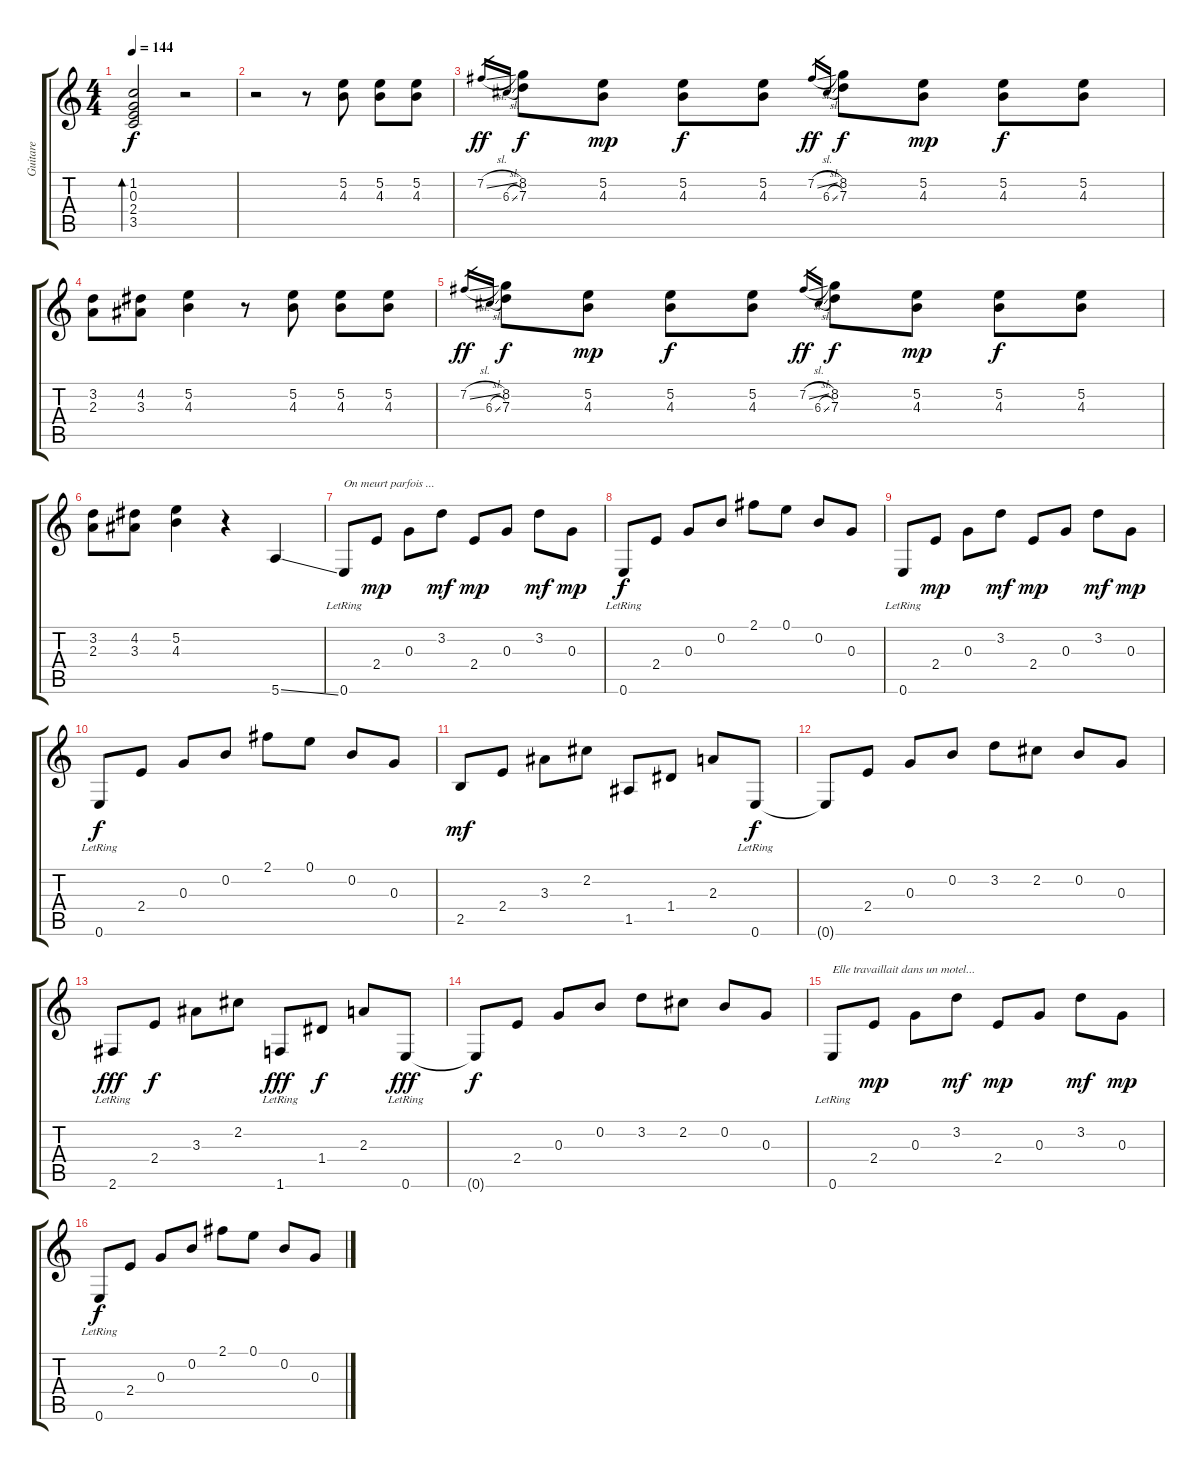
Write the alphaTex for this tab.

\track ("Guitare" "Guitare") {instrument acousticguitarsteel}
\staff {score tabs}
\tuning (E4 B3 G3 D3 A2 E2) {hide}
\ts (4 4)
\tempo 144
\clef g2
\ks c
(1.2 0.3 2.4 3.5).2{bd 60 dy f} r.2 |
r.2 r.8 (5.2 4.3).8 (5.2 4.3).8 (5.2 4.3).8 |
7.2{sl}.16{gr dy ff} 6.3{sl}.16{gr} (8.2 7.3).8{dy f} (5.2 4.3).8{dy mp} (5.2 4.3).8{dy f} (5.2 4.3).8 7.2{sl}.16{gr dy ff} 6.3{sl}.16{gr} (8.2 7.3).8{dy f} (5.2 4.3).8{dy mp} (5.2 4.3).8{dy f} (5.2 4.3).8 |
(3.2 2.3).8 (4.2 3.3).8 (5.2 4.3).4 r.8 (5.2 4.3).8 (5.2 4.3).8 (5.2 4.3).8 |
7.2{sl}.16{gr dy ff} 6.3{sl}.16{gr} (8.2 7.3).8{dy f} (5.2 4.3).8{dy mp} (5.2 4.3).8{dy f} (5.2 4.3).8 7.2{sl}.16{gr dy ff} 6.3{sl}.16{gr} (8.2 7.3).8{dy f} (5.2 4.3).8{dy mp} (5.2 4.3).8{dy f} (5.2 4.3).8 |
(3.2 2.3).8 (4.2 3.3).8 (5.2 4.3).4 r.4 5.6{ss}.4 |
0.6{lr}.8{txt "On meurt parfois ..."} 2.4.8{dy mp} 0.3.8 3.2.8{dy mf} 2.4.8{dy mp} 0.3.8 3.2.8{dy mf} 0.3.8{dy mp} |
0.6{lr}.8{dy f} 2.4.8 0.3.8 0.2.8 2.1.8 0.1.8 0.2.8 0.3.8 |
0.6{lr}.8 2.4.8{dy mp} 0.3.8 3.2.8{dy mf} 2.4.8{dy mp} 0.3.8 3.2.8{dy mf} 0.3.8{dy mp} |
0.6{lr}.8{dy f} 2.4.8 0.3.8 0.2.8 2.1.8 0.1.8 0.2.8 0.3.8 |
2.5.8{dy mf} 2.4.8 3.3.8 2.2.8 1.5.8 1.4.8 2.3.8 0.6{lr}.8{dy f} |
0.6{t}.8 2.4.8 0.3.8 0.2.8 3.2.8 2.2.8 0.2.8 0.3.8 |
2.6{lr}.8{dy fff} 2.4.8{dy f} 3.3.8 2.2.8 1.6{lr}.8{dy fff} 1.4.8{dy f} 2.3.8 0.6{lr}.8{dy fff} |
0.6{t}.8{dy f} 2.4.8 0.3.8 0.2.8 3.2.8 2.2.8 0.2.8 0.3.8 |
0.6{lr}.8{txt "Elle travaillait dans un motel..."} 2.4.8{dy mp} 0.3.8 3.2.8{dy mf} 2.4.8{dy mp} 0.3.8 3.2.8{dy mf} 0.3.8{dy mp} |
0.6{lr}.8{dy f} 2.4.8 0.3.8 0.2.8 2.1.8 0.1.8 0.2.8 0.3.8
